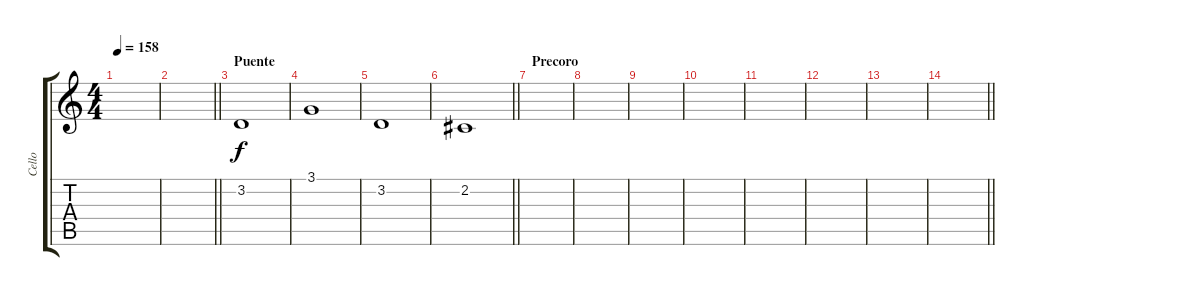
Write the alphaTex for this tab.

\track ("Cello" "Cello") {instrument stringensemble2}
\staff {score tabs}
\tuning (E4 B3 G3 D3 A2 E2) {hide}
\ts (4 4)
\tempo 158
\clef g2
\ks c
|
\barLineRight lightlight
|
\section ("" "Puente")
3.2.1{volume 13} |
3.1.1 |
3.2.1 |
\barLineRight lightlight
2.2.1 |
\section ("" "Precoro")
|
|
|
|
|
|
|
\barLineRight lightlight
